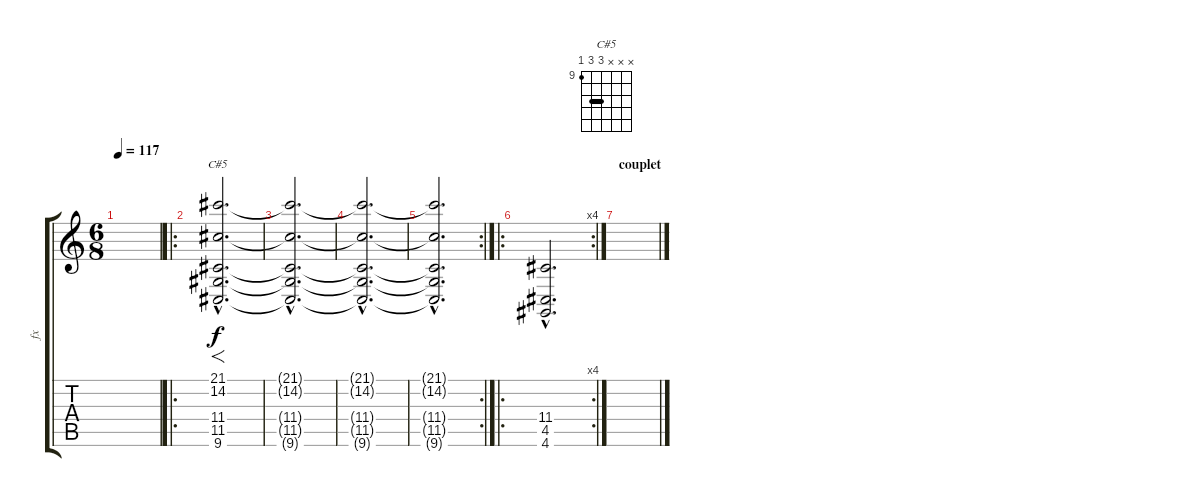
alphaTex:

\track ("fx" "fx") {instrument synthstrings1}
\staff {score tabs}
\tuning (E4 B3 G3 D3 A2 E2) {hide}
\chord ("C#5" x x x 11 11 9) {firstfret 9 barre 11}
\ts (6 8)
\tempo 117
\clef g2
\ks c
|
\ro
(21.1{hac} 14.2{hac} 11.4{hac} 11.5{hac} 9.6{hac}).2{f d ch "C#5"} |
(21.1{hac t} 14.2{hac t} 11.4{hac t} 11.5{hac t} 9.6{hac t}).2{d} |
(21.1{hac t} 14.2{hac t} 11.4{hac t} 11.5{hac t} 9.6{hac t}).2{d} |
\rc 2
(21.1{hac t} 14.2{hac t} 11.4{hac t} 11.5{hac t} 9.6{hac t}).2{d} |
\ro
\rc 4
(11.4{hac} 4.5{hac} 4.6{hac}).2{d} |
\section ("" "couplet")
